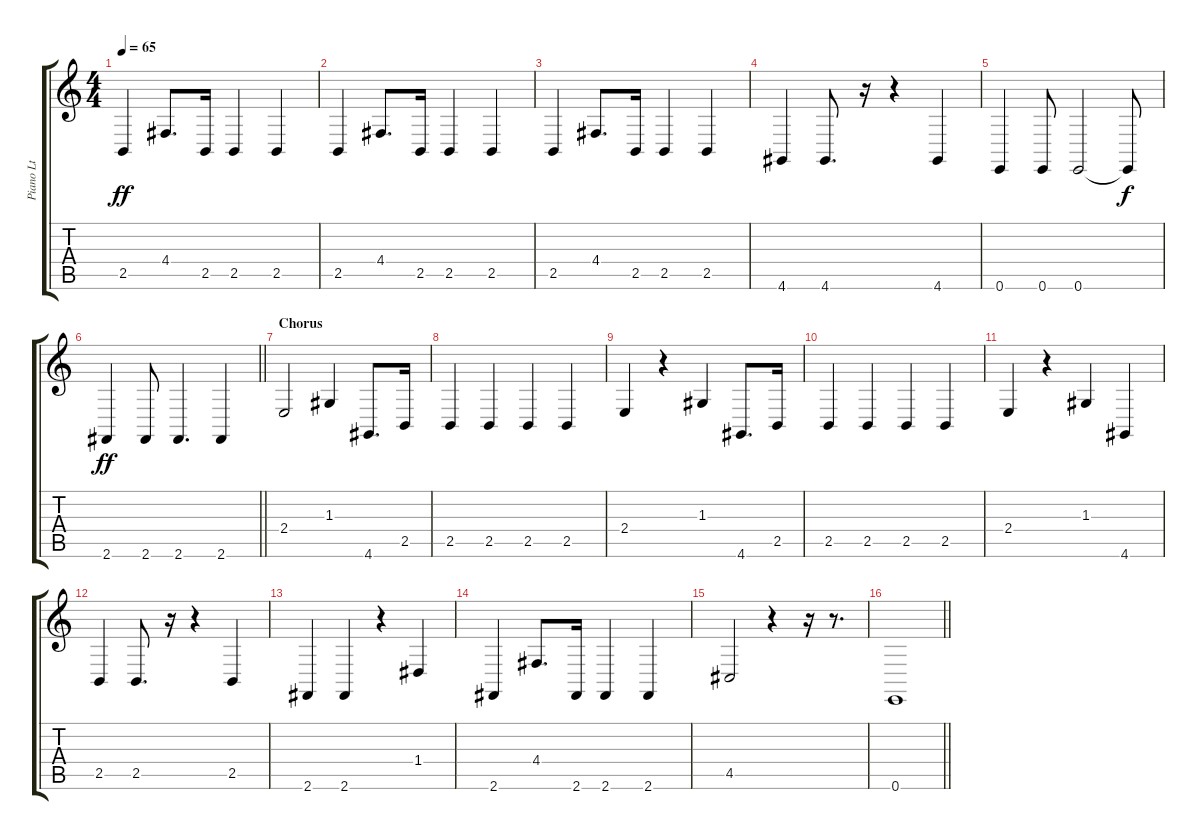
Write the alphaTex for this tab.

\track ("Piano Lt" "Piano Lt") {instrument brightacousticpiano}
\staff {score tabs}
\tuning (E4 B3 G3 D3 A2 E2) {hide}
\ts (4 4)
\tempo 65
\clef g2
\ks c
2.5.4{dy ff} 4.4.8{d} 2.5.16 2.5.4 2.5.4 |
2.5.4 4.4.8{d} 2.5.16 2.5.4 2.5.4 |
2.5.4 4.4.8{d} 2.5.16 2.5.4 2.5.4 |
4.6.4 4.6.8{d} r.16 r.4 4.6.4 |
0.6.4 0.6.8 0.6.2 0.6{t}.8{dy f} |
\barLineRight lightlight
2.6.4{dy ff} 2.6.8 2.6.4{d} 2.6.4 |
\section ("" "Chorus")
2.4.2 1.3.4 4.6.8{d} 2.5.16 |
2.5.4 2.5.4 2.5.4 2.5.4 |
2.4.4 r.4 1.3.4 4.6.8{d} 2.5.16 |
2.5.4 2.5.4 2.5.4 2.5.4 |
2.4.4 r.4 1.3.4 4.6.4 |
2.5.4 2.5.8{d} r.16 r.4 2.5.4 |
2.6.4 2.6.4 r.4 1.4.4 |
2.6.4 4.4.8{d} 2.6.16 2.6.4 2.6.4 |
4.5.2 r.4 r.16 r.8{d} |
\barLineRight lightlight
0.6.1
